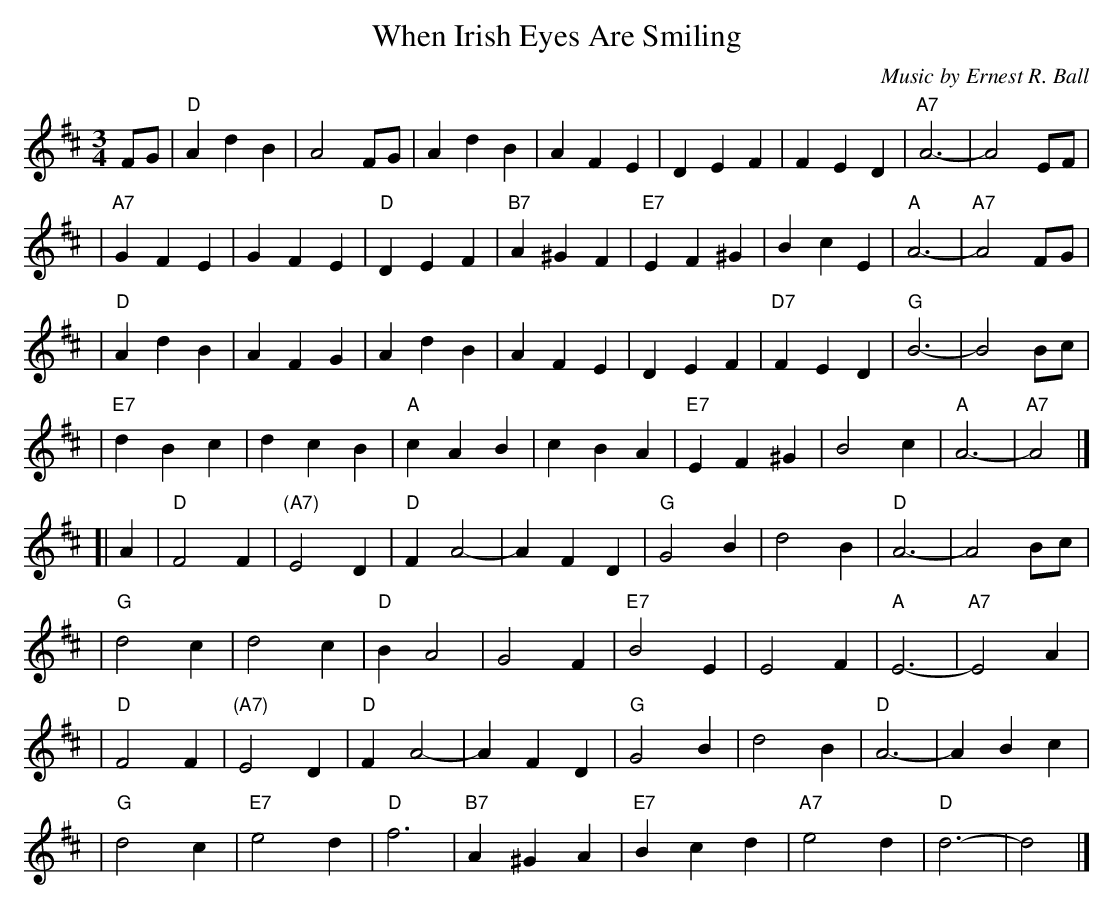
X:1
T: When Irish Eyes Are Smiling
C:Music by Ernest R. Ball
M:3/4
L:1/4
K:D
F/G/ \
| "D"Ad B |   A2 F/G/|    Ad B |    AF E    \
|    DE F |    FE D  |"A7"A3-  |    A2 E/F/ |
|"A7"GF E |    GF E  | "D"DE F |"B7"A^G F   \
|"E7"EF^G |    Bc E  | "A"A3-  |"A7"A2 F/G/ |
| "D"Ad B |    AF G  |    Ad B |    AF E    \
|    DE F |"D7"FE D  | "G"B3-  |    B2 B/c/ |
|"E7"dB c |    dc B  | "A"cA B |    cB A    \
|"E7"EF^G |    B2 c  | "A"A3-  |"A7"A2     |]
[| A \
| "D"F2 F |"(A7)"E2 D | "D"F A2-|     AF D    \
| "G"G2 B |      d2 B | "D"A3-  |     A2 B/c/ |
| "G"d2 c |      d2 c | "D"B A2 |     G2 F    \
|"E7"B2 E |      E2 F | "A"E3-  | "A7"E2 A    |
| "D"F2 F |"(A7)"E2 D | "D"F A2-|     AF D    \
| "G"G2 B |      d2 B | "D"A3-  |     AB c    |
| "G"d2 c |  "E7"e2 d | "D"f3   | "B7"A^G A   \
|"E7"Bc d |  "A7"e2 d | "D"d3-  |     d2     |]
